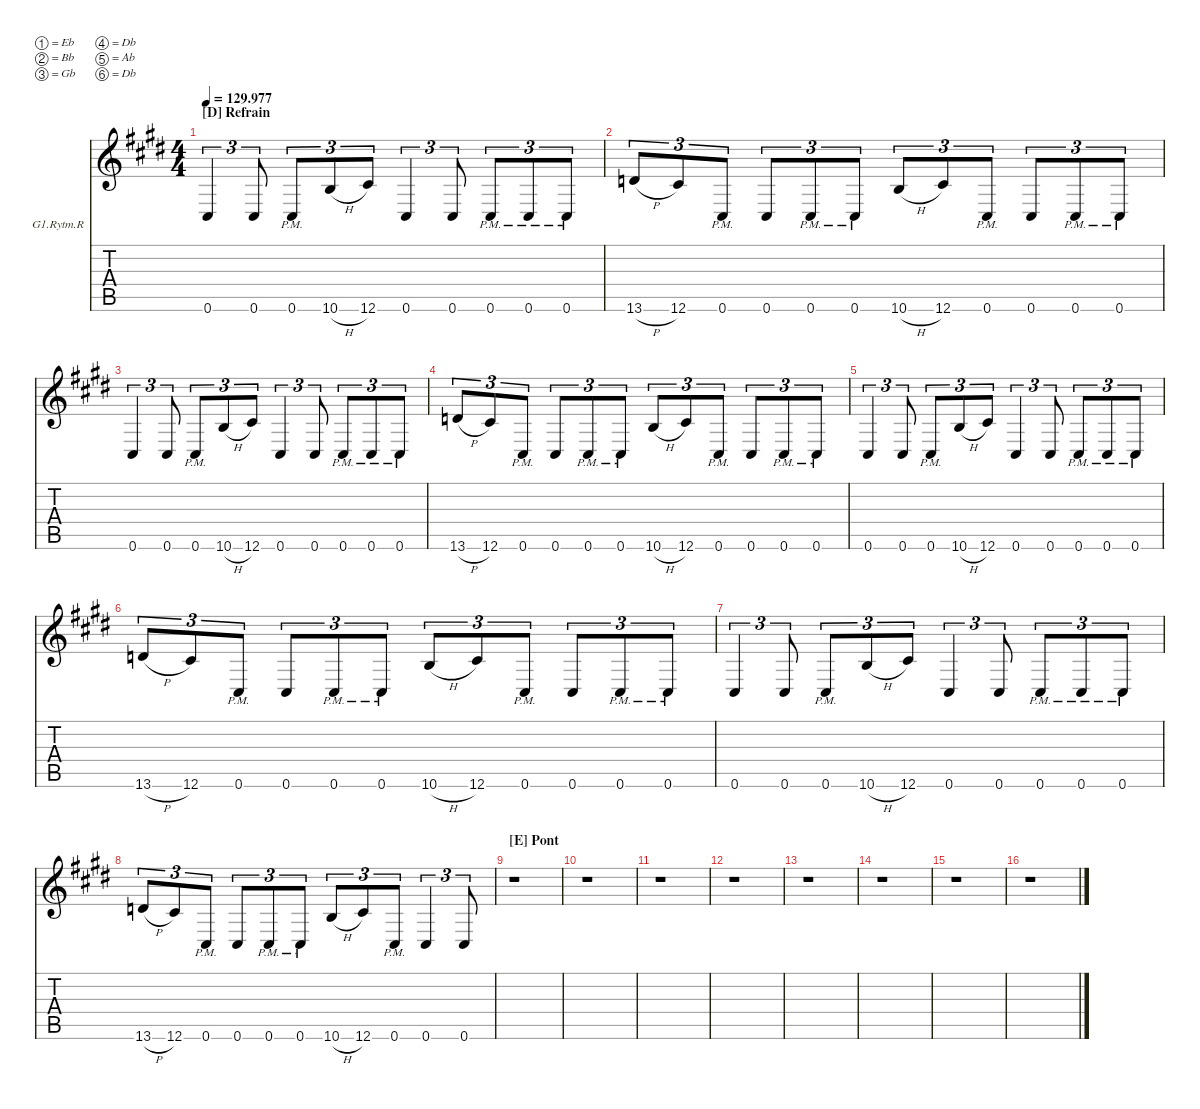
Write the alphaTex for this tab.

\defaultSystemsLayout 4
\hideDynamics
\bracketExtendMode nobrackets
\firstSystemTrackNameOrientation horizontal
\otherSystemsTrackNameOrientation horizontal
\track ("GTR1_Rythm R" "G1.Rytm.R") {defaultSystemsLayout 4 instrument distortionguitar}
\staff {score tabs}
\tuning (Eb4 Bb3 Gb3 Db3 Ab2 Db2)
\ts (4 4)
\section ("D" "Refrain")
\tempo
129.977
\accidentals auto
\clef g2
\ottava regular
\simile none
\ks e
0.6.4{tu (3 2) dy mf} 0.6.8{tu (3 2)} 0.6{pm}.8{tu (3 2)} 10.6{h}.8{tu (3 2)} 12.6.8{tu (3 2)} 0.6.4{tu (3 2)} 0.6.8{tu (3 2)} 0.6{pm}.8{tu (3 2)} 0.6{pm}.8{tu (3 2)} 0.6{pm}.8{tu (3 2)} |
13.6{h}.8{tu (3 2)} 12.6.8{tu (3 2)} 0.6{pm}.8{tu (3 2)} 0.6.8{tu (3 2)} 0.6{pm}.8{tu (3 2)} 0.6{pm}.8{tu (3 2)} 10.6{h}.8{tu (3 2)} 12.6.8{tu (3 2)} 0.6{pm}.8{tu (3 2)} 0.6.8{tu (3 2)} 0.6{pm}.8{tu (3 2)} 0.6{pm}.8{tu (3 2)} |
0.6.4{tu (3 2)} 0.6.8{tu (3 2)} 0.6{pm}.8{tu (3 2)} 10.6{h}.8{tu (3 2)} 12.6.8{tu (3 2)} 0.6.4{tu (3 2)} 0.6.8{tu (3 2)} 0.6{pm}.8{tu (3 2)} 0.6{pm}.8{tu (3 2)} 0.6{pm}.8{tu (3 2)} |
13.6{h}.8{tu (3 2)} 12.6.8{tu (3 2)} 0.6{pm}.8{tu (3 2)} 0.6.8{tu (3 2)} 0.6{pm}.8{tu (3 2)} 0.6{pm}.8{tu (3 2)} 10.6{h}.8{tu (3 2)} 12.6.8{tu (3 2)} 0.6{pm}.8{tu (3 2)} 0.6.8{tu (3 2)} 0.6{pm}.8{tu (3 2)} 0.6{pm}.8{tu (3 2)} |
0.6.4{tu (3 2)} 0.6.8{tu (3 2)} 0.6{pm}.8{tu (3 2)} 10.6{h}.8{tu (3 2)} 12.6.8{tu (3 2)} 0.6.4{tu (3 2)} 0.6.8{tu (3 2)} 0.6{pm}.8{tu (3 2)} 0.6{pm}.8{tu (3 2)} 0.6{pm}.8{tu (3 2)} |
13.6{h}.8{tu (3 2)} 12.6.8{tu (3 2)} 0.6{pm}.8{tu (3 2)} 0.6.8{tu (3 2)} 0.6{pm}.8{tu (3 2)} 0.6{pm}.8{tu (3 2)} 10.6{h}.8{tu (3 2)} 12.6.8{tu (3 2)} 0.6{pm}.8{tu (3 2)} 0.6.8{tu (3 2)} 0.6{pm}.8{tu (3 2)} 0.6{pm}.8{tu (3 2)} |
0.6.4{tu (3 2)} 0.6.8{tu (3 2)} 0.6{pm}.8{tu (3 2)} 10.6{h}.8{tu (3 2)} 12.6.8{tu (3 2)} 0.6.4{tu (3 2)} 0.6.8{tu (3 2)} 0.6{pm}.8{tu (3 2)} 0.6{pm}.8{tu (3 2)} 0.6{pm}.8{tu (3 2)} |
13.6{h}.8{tu (3 2)} 12.6.8{tu (3 2)} 0.6{pm}.8{tu (3 2)} 0.6.8{tu (3 2)} 0.6{pm}.8{tu (3 2)} 0.6{pm}.8{tu (3 2)} 10.6{h}.8{tu (3 2)} 12.6.8{tu (3 2)} 0.6{pm}.8{tu (3 2)} 0.6.4{tu (3 2)} 0.6.8{tu (3 2)} |
\section ("E" "Pont")
r.1 |
r.1 |
r.1 |
r.1 |
r.1 |
r.1 |
r.1 |
r.1
